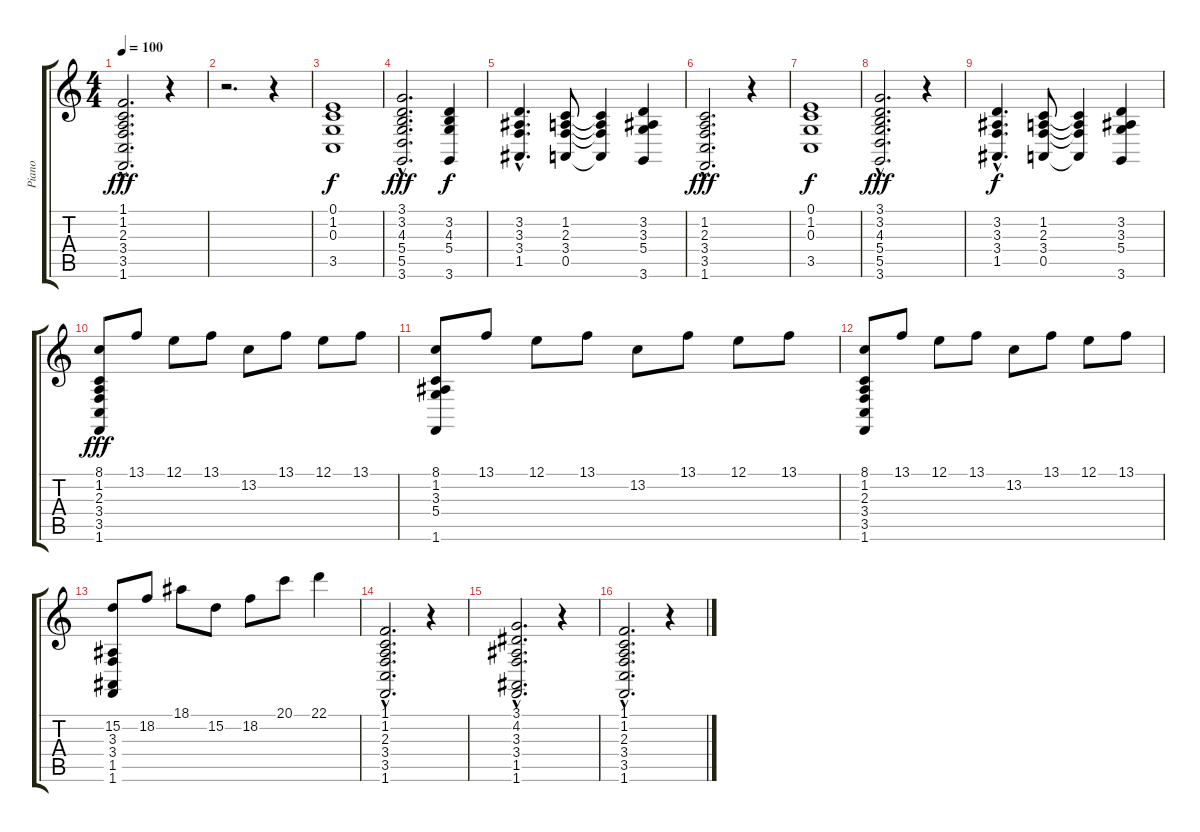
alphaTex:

\track ("Piano " "Piano ") {instrument brightacousticpiano}
\staff {score tabs}
\tuning (E4 B3 G3 D3 A2 E2) {hide}
\ts (4 4)
\tempo 100
\clef g2
\ks c
(1.1{hac} 1.2{hac} 2.3{hac} 3.4{hac} 3.5{hac} 1.6{hac}).2{d dy fff} r.4 |
r.2{d} r.4 |
(0.1 1.2 0.3 3.5).1{dy f} |
(3.1{hac} 3.2{hac} 4.3{hac} 5.4{hac} 5.5{hac} 3.6{hac}).2{d dy fff} (3.2 4.3 5.4 3.6).4{dy f} |
(3.2{hac} 3.3{hac} 3.4{hac} 1.5{hac}).4{d} (1.2 2.3 3.4 0.5).8 (1.2{t} 2.3{t} 3.4{t} 0.5{t}).4 (3.2 3.3 5.4 3.6).4 |
(1.2{hac} 2.3{hac} 3.4{hac} 3.5{hac} 1.6{hac}).2{d dy fff} r.4 |
(0.1 1.2 0.3 3.5).1{dy f} |
(3.1{hac} 3.2{hac} 4.3{hac} 5.4{hac} 5.5{hac} 3.6{hac}).2{d dy fff} r.4 |
(3.2{hac} 3.3{hac} 3.4{hac} 1.5{hac}).4{d dy f} (1.2 2.3 3.4 0.5).8 (1.2{t} 2.3{t} 3.4{t} 0.5{t}).4 (3.2 3.3 5.4 3.6).4 |
(8.1 1.2 2.3 3.4 3.5 1.6).8{dy fff} 13.1.8 12.1.8 13.1.8 13.2.8 13.1.8 12.1.8 13.1.8 |
(8.1 1.2 3.3 5.4 1.6).8 13.1.8 12.1.8 13.1.8 13.2.8 13.1.8 12.1.8 13.1.8 |
(8.1 1.2 2.3 3.4 3.5 1.6).8 13.1.8 12.1.8 13.1.8 13.2.8 13.1.8 12.1.8 13.1.8 |
(15.2 3.3 3.4 1.5 1.6).8 18.2.8 18.1.8 15.2.8 18.2.8 20.1.8 22.1.4 |
(1.1{hac} 1.2{hac} 2.3{hac} 3.4{hac} 3.5{hac} 1.6{hac}).2{d} r.4 |
(3.1{hac} 4.2{hac} 3.3{hac} 3.4{hac} 1.5{hac} 1.6{hac}).2{d} r.4 |
(1.1{hac} 1.2{hac} 2.3{hac} 3.4{hac} 3.5{hac} 1.6{hac}).2{d} r.4
